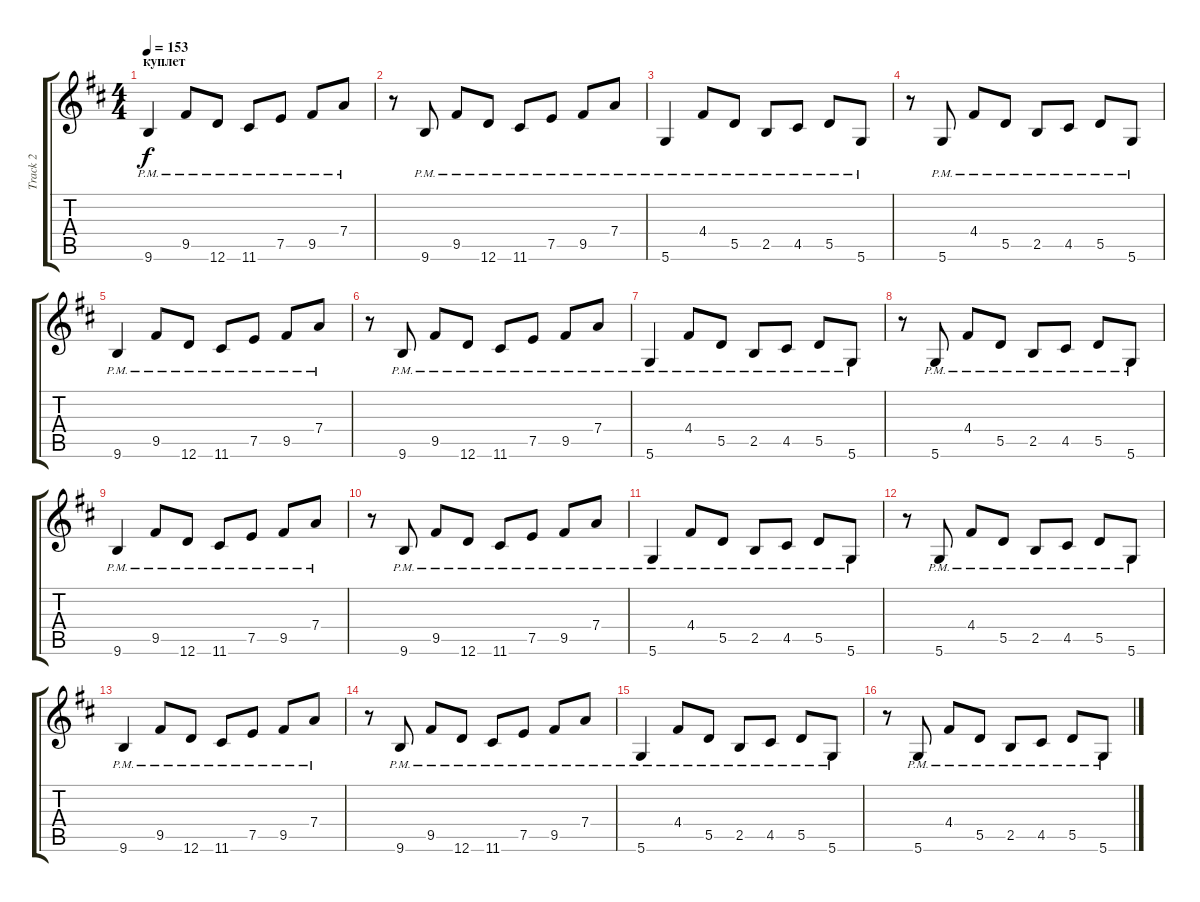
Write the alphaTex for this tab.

\track ("Track 2" "Track 2") {instrument overdrivenguitar}
\staff {score tabs}
\tuning (E4 B3 G3 D3 A2 D2) {hide}
\ts (4 4)
\section ("" "куплет")
\tempo 153
\clef g2
\ks bminor
9.6{pm}.4{dy f} 9.5{pm}.8 12.6{pm}.8 11.6{pm}.8 7.5{pm}.8 9.5{pm}.8 7.4{pm}.8 |
r.8 9.6{pm}.8 9.5{pm}.8 12.6{pm}.8 11.6{pm}.8 7.5{pm}.8 9.5{pm}.8 7.4{pm}.8 |
5.6{pm}.4 4.4{pm}.8 5.5{pm}.8 2.5{pm}.8 4.5{pm}.8 5.5{pm}.8 5.6{pm}.8 |
r.8 5.6{pm}.8 4.4{pm}.8 5.5{pm}.8 2.5{pm}.8 4.5{pm}.8 5.5{pm}.8 5.6{pm}.8 |
9.6{pm}.4 9.5{pm}.8 12.6{pm}.8 11.6{pm}.8 7.5{pm}.8 9.5{pm}.8 7.4{pm}.8 |
r.8 9.6{pm}.8 9.5{pm}.8 12.6{pm}.8 11.6{pm}.8 7.5{pm}.8 9.5{pm}.8 7.4{pm}.8 |
5.6{pm}.4 4.4{pm}.8 5.5{pm}.8 2.5{pm}.8 4.5{pm}.8 5.5{pm}.8 5.6{pm}.8 |
r.8 5.6{pm}.8 4.4{pm}.8 5.5{pm}.8 2.5{pm}.8 4.5{pm}.8 5.5{pm}.8 5.6{pm}.8 |
9.6{pm}.4 9.5{pm}.8 12.6{pm}.8 11.6{pm}.8 7.5{pm}.8 9.5{pm}.8 7.4{pm}.8 |
r.8 9.6{pm}.8 9.5{pm}.8 12.6{pm}.8 11.6{pm}.8 7.5{pm}.8 9.5{pm}.8 7.4{pm}.8 |
5.6{pm}.4 4.4{pm}.8 5.5{pm}.8 2.5{pm}.8 4.5{pm}.8 5.5{pm}.8 5.6{pm}.8 |
r.8 5.6{pm}.8 4.4{pm}.8 5.5{pm}.8 2.5{pm}.8 4.5{pm}.8 5.5{pm}.8 5.6{pm}.8 |
9.6{pm}.4 9.5{pm}.8 12.6{pm}.8 11.6{pm}.8 7.5{pm}.8 9.5{pm}.8 7.4{pm}.8 |
r.8 9.6{pm}.8 9.5{pm}.8 12.6{pm}.8 11.6{pm}.8 7.5{pm}.8 9.5{pm}.8 7.4{pm}.8 |
5.6{pm}.4 4.4{pm}.8 5.5{pm}.8 2.5{pm}.8 4.5{pm}.8 5.5{pm}.8 5.6{pm}.8 |
r.8 5.6{pm}.8 4.4{pm}.8 5.5{pm}.8 2.5{pm}.8 4.5{pm}.8 5.5{pm}.8 5.6{pm}.8
